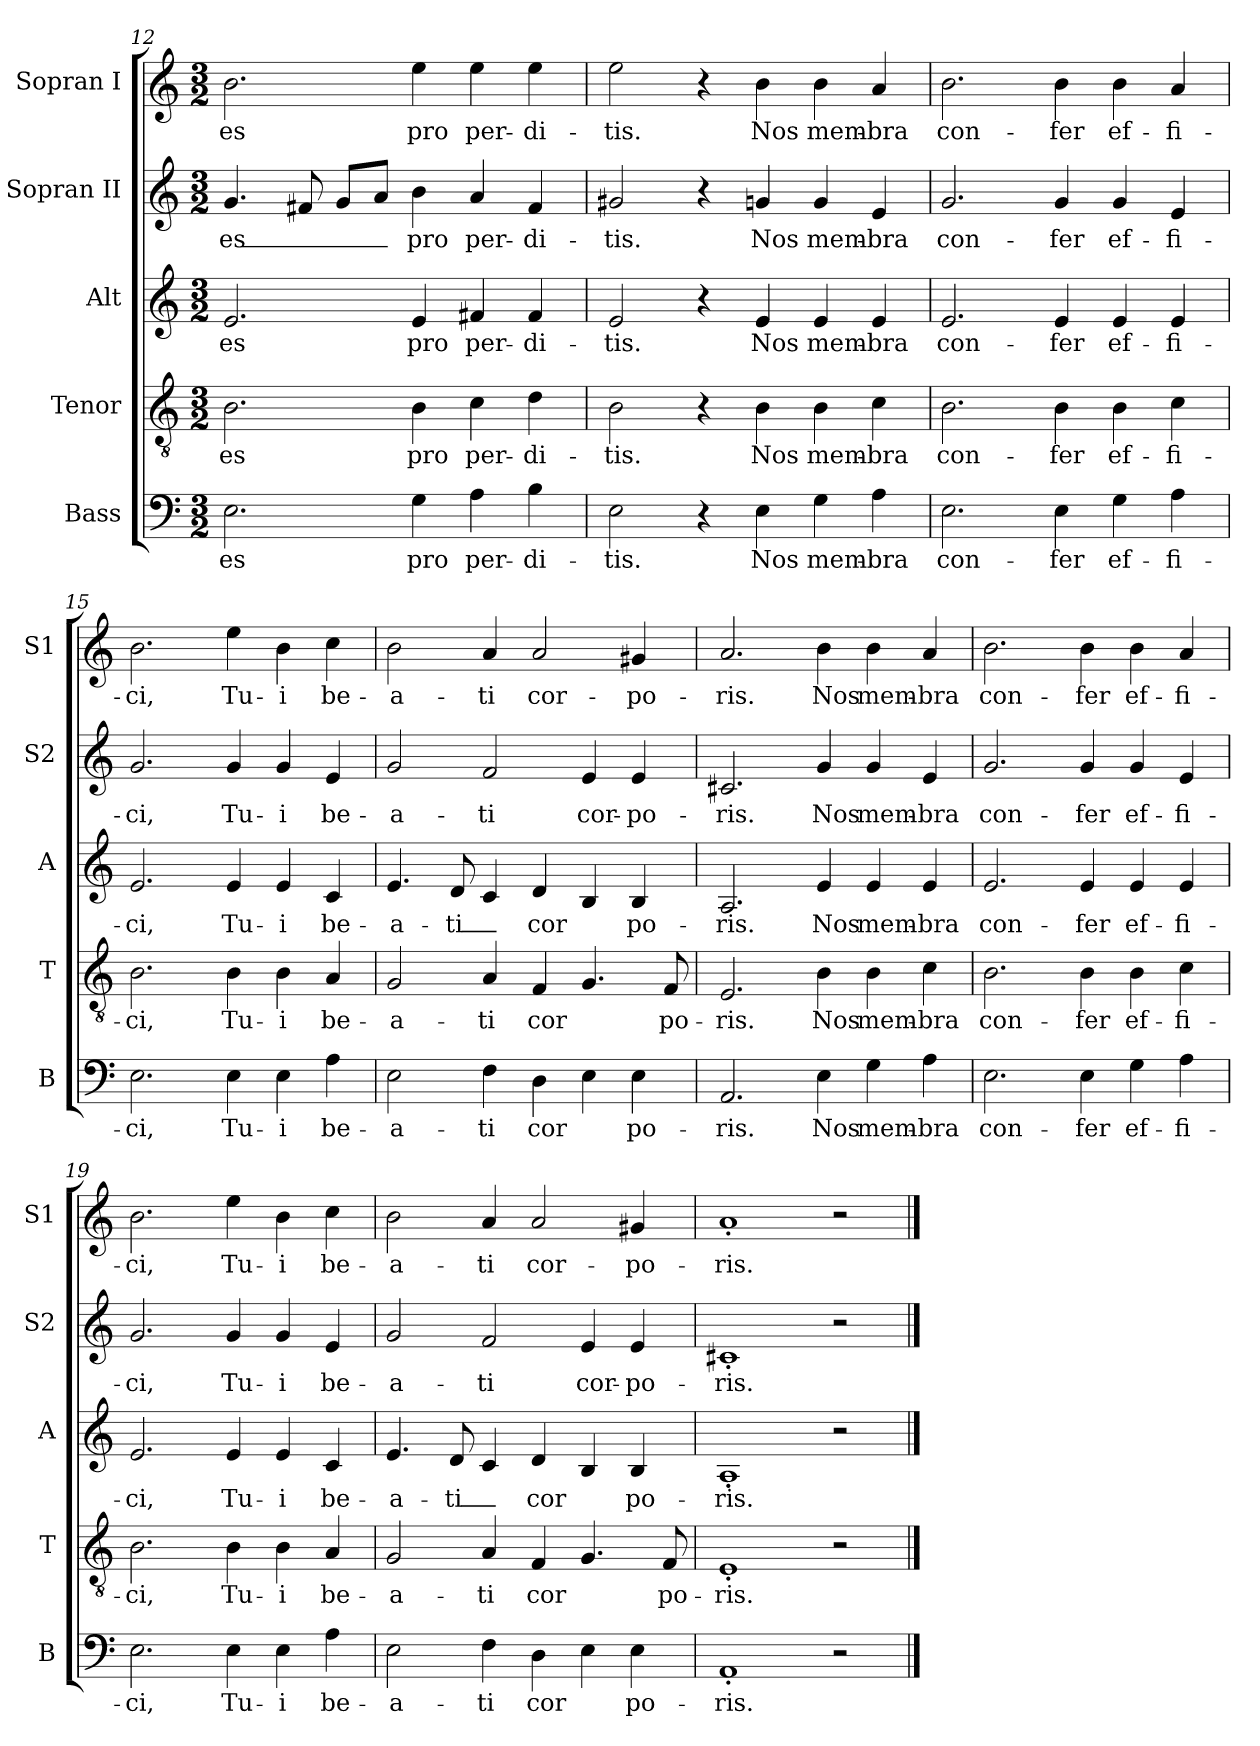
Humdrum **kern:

**kern	**text	**kern	**text	**kern	**text	**kern	**text	**kern	**text
*part5	*part5	*part4	*part4	*part3	*part3	*part2	*part2	*part1	*part1
*staff5	*staff5	*staff4	*staff4	*staff3	*staff3	*staff2	*staff2	*staff1	*staff1
*I"Bass	*	*I"Tenor	*	*I"Alt	*	*I"Sopran II	*	*I"Sopran I	*
*I'B	*	*I'T	*	*I'A	*	*I'S2	*	*I'S1	*
*clefF4	*	*clefGv2	*	*clefG2	*	*clefG2	*	*clefG2	*
*k[]	*	*k[]	*	*k[]	*	*k[]	*	*k[]	*
*M3/2	*	*M3/2	*	*M3/2	*	*M3/2	*	*M3/2	*
=12	=12	=12	=12	=12	=12	=12	=12	=12	=12
!	!LO:LY:b	!	!LO:LY:b	!	!LO:LY:b	!	!LO:LY:b	!	!LO:LY:b
2.E\	es	2.B\	es	2.e/	es	4.g/	es_	2.b\	es
.	.	.	.	.	.	8f#X/	.	.	.
.	.	.	.	.	.	8g/L	.	.	.
.	.	.	.	.	.	8a/J	.	.	.
!	!LO:LY:b	!	!LO:LY:b	!	!LO:LY:b	!	!LO:LY:b	!	!LO:LY:b
4G\	pro	4B\	pro	4e/	pro	4b\	pro	4ee\	pro
!	!LO:LY:b	!	!LO:LY:b	!	!LO:LY:b	!	!LO:LY:b	!	!LO:LY:b
4A\	per-	4c\	per-	4f#X/	per-	4a/	per-	4ee\	per-
!	!LO:LY:b	!	!LO:LY:b	!	!LO:LY:b	!	!LO:LY:b	!	!LO:LY:b
4B\	di-	4d\	di-	4f#/	di-	4f#/	di-	4ee\	di-
=13	=13	=13	=13	=13	=13	=13	=13	=13	=13
!	!LO:LY:b	!	!LO:LY:b	!	!LO:LY:b	!	!LO:LY:b	!	!LO:LY:b
2E\	-tis.	2B\	-tis.	2e/	-tis.	2g#X/	-tis.	2ee\	-tis.
4r	.	4r	.	4r	.	4r	.	4r	.
!	!LO:LY:b	!	!LO:LY:b	!	!LO:LY:b	!	!LO:LY:b	!	!LO:LY:b
4E\	Nos	4B\	Nos	4e/	Nos	4gn/	Nos	4b\	Nos
!	!LO:LY:b	!	!LO:LY:b	!	!LO:LY:b	!	!LO:LY:b	!	!LO:LY:b
4G\	mem-	4B\	mem-	4e/	mem-	4g/	mem-	4b\	mem-
!	!LO:LY:b	!	!LO:LY:b	!	!LO:LY:b	!	!LO:LY:b	!	!LO:LY:b
4A\	bra	4c\	bra	4e/	bra	4e/	bra	4a/	bra
=14	=14	=14	=14	=14	=14	=14	=14	=14	=14
!	!LO:LY:b	!	!LO:LY:b	!	!LO:LY:b	!	!LO:LY:b	!	!LO:LY:b
2.E\	con-	2.B\	con-	2.e/	con-	2.g/	con-	2.b\	con-
!	!LO:LY:b	!	!LO:LY:b	!	!LO:LY:b	!	!LO:LY:b	!	!LO:LY:b
4E\	fer	4B\	fer	4e/	fer	4g/	fer	4b\	fer
!	!LO:LY:b	!	!LO:LY:b	!	!LO:LY:b	!	!LO:LY:b	!	!LO:LY:b
4G\	ef-	4B\	ef-	4e/	ef-	4g/	ef-	4b\	ef-
!	!LO:LY:b	!	!LO:LY:b	!	!LO:LY:b	!	!LO:LY:b	!	!LO:LY:b
4A\	fi-	4c\	fi-	4e/	fi-	4e/	fi-	4a/	fi-
=15	=15	=15	=15	=15	=15	=15	=15	=15	=15
!	!LO:LY:b	!	!LO:LY:b	!	!LO:LY:b	!	!LO:LY:b	!	!LO:LY:b
2.E\	ci,	2.B\	ci,	2.e/	ci,	2.g/	ci,	2.b\	ci,
!	!LO:LY:b	!	!LO:LY:b	!	!LO:LY:b	!	!LO:LY:b	!	!LO:LY:b
4E\	Tu-	4B\	Tu-	4e/	Tu-	4g/	Tu-	4ee\	Tu-
!	!LO:LY:b	!	!LO:LY:b	!	!LO:LY:b	!	!LO:LY:b	!	!LO:LY:b
4E\	i	4B\	i	4e/	i	4g/	i	4b\	i
!	!LO:LY:b	!	!LO:LY:b	!	!LO:LY:b	!	!LO:LY:b	!	!LO:LY:b
4A\	be-	4A/	be-	4c/	be-	4e/	be-	4cc\	be-
!!LO:PB:g=z
=16	=16	=16	=16	=16	=16	=16	=16	=16	=16
!	!LO:LY:b	!	!LO:LY:b	!	!LO:LY:b	!	!LO:LY:b	!	!LO:LY:b
2E\	a-	2G/	a-	4.e/	a-	2g/	a-	2b\	a-
!	!	!	!	!	!LO:LY:b	!	!	!	!
.	.	.	.	8d/	ti_	.	.	.	.
!	!LO:LY:b	!	!LO:LY:b	!	!	!	!LO:LY:b	!	!LO:LY:b
4F\	ti	4A/	ti	4c/	.	2f/	ti	4a/	ti
!	!LO:LY:b	!	!LO:LY:b	!	!LO:LY:b	!	!	!	!LO:LY:b
4D\	cor	4F/	cor	4d/	cor	.	.	2a/	cor-
!	!	!	!	!	!	!	!LO:LY:b	!	!
4E\	.	4.G/	.	4B/	.	4e/	cor-	.	.
!	!LO:LY:b	!	!	!	!LO:LY:b	!	!LO:LY:b	!	!LO:LY:b
4E\	po-	.	.	4B/	po-	4e/	po-	4g#X/	po-
!	!	!	!LO:LY:b	!	!	!	!	!	!
.	.	8F/	po-	.	.	.	.	.	.
=17	=17	=17	=17	=17	=17	=17	=17	=17	=17
!	!LO:LY:b	!	!LO:LY:b	!	!LO:LY:b	!	!LO:LY:b	!	!LO:LY:b
2.AA/	ris.	2.E/	ris.	2.A/	ris.	2.c#X/	ris.	2.a/	ris.
!	!LO:LY:b	!	!LO:LY:b	!	!LO:LY:b	!	!LO:LY:b	!	!LO:LY:b
4E\	Nos	4B\	Nos	4e/	Nos	4g/	Nos	4b\	Nos
!	!LO:LY:b	!	!LO:LY:b	!	!LO:LY:b	!	!LO:LY:b	!	!LO:LY:b
4G\	mem-	4B\	mem-	4e/	mem-	4g/	mem-	4b\	mem-
!	!LO:LY:b	!	!LO:LY:b	!	!LO:LY:b	!	!LO:LY:b	!	!LO:LY:b
4A\	bra	4c\	bra	4e/	bra	4e/	bra	4a/	bra
=18	=18	=18	=18	=18	=18	=18	=18	=18	=18
!	!LO:LY:b	!	!LO:LY:b	!	!LO:LY:b	!	!LO:LY:b	!	!LO:LY:b
2.E\	con-	2.B\	con-	2.e/	con-	2.g/	con-	2.b\	con-
!	!LO:LY:b	!	!LO:LY:b	!	!LO:LY:b	!	!LO:LY:b	!	!LO:LY:b
4E\	fer	4B\	fer	4e/	fer	4g/	fer	4b\	fer
!	!LO:LY:b	!	!LO:LY:b	!	!LO:LY:b	!	!LO:LY:b	!	!LO:LY:b
4G\	ef-	4B\	ef-	4e/	ef-	4g/	ef-	4b\	ef-
!	!LO:LY:b	!	!LO:LY:b	!	!LO:LY:b	!	!LO:LY:b	!	!LO:LY:b
4A\	fi-	4c\	fi-	4e/	fi-	4e/	fi-	4a/	fi-
=19	=19	=19	=19	=19	=19	=19	=19	=19	=19
!	!LO:LY:b	!	!LO:LY:b	!	!LO:LY:b	!	!LO:LY:b	!	!LO:LY:b
2.E\	ci,	2.B\	ci,	2.e/	ci,	2.g/	ci,	2.b\	ci,
!	!LO:LY:b	!	!LO:LY:b	!	!LO:LY:b	!	!LO:LY:b	!	!LO:LY:b
4E\	Tu-	4B\	Tu-	4e/	Tu-	4g/	Tu-	4ee\	Tu-
!	!LO:LY:b	!	!LO:LY:b	!	!LO:LY:b	!	!LO:LY:b	!	!LO:LY:b
4E\	i	4B\	i	4e/	i	4g/	i	4b\	i
!	!LO:LY:b	!	!LO:LY:b	!	!LO:LY:b	!	!LO:LY:b	!	!LO:LY:b
4A\	be-	4A/	be-	4c/	be-	4e/	be-	4cc\	be-
=20	=20	=20	=20	=20	=20	=20	=20	=20	=20
!	!LO:LY:b	!	!LO:LY:b	!	!LO:LY:b	!	!LO:LY:b	!	!LO:LY:b
2E\	a-	2G/	a-	4.e/	a-	2g/	a-	2b\	a-
!	!	!	!	!	!LO:LY:b	!	!	!	!
.	.	.	.	8d/	ti_	.	.	.	.
!	!LO:LY:b	!	!LO:LY:b	!	!	!	!LO:LY:b	!	!LO:LY:b
4F\	ti	4A/	ti	4c/	.	2f/	ti	4a/	ti
!	!LO:LY:b	!	!LO:LY:b	!	!LO:LY:b	!	!	!	!LO:LY:b
4D\	cor	4F/	cor	4d/	cor	.	.	2a/	cor-
!	!	!	!	!	!	!	!LO:LY:b	!	!
4E\	.	4.G/	.	4B/	.	4e/	cor-	.	.
!	!LO:LY:b	!	!	!	!LO:LY:b	!	!LO:LY:b	!	!LO:LY:b
4E\	po-	.	.	4B/	po-	4e/	po-	4g#X/	po-
!	!	!	!LO:LY:b	!	!	!	!	!	!
.	.	8F/	po-	.	.	.	.	.	.
=21	=21	=21	=21	=21	=21	=21	=21	=21	=21
!	!LO:LY:b	!	!LO:LY:b	!	!LO:LY:b	!	!LO:LY:b	!	!LO:LY:b
1AA'	ris.	1E'	ris.	1A'	ris.	1c#X'	ris.	1a'	ris.
2r	.	2r	.	2r	.	2r	.	2r	.
==	==	==	==	==	==	==	==	==	==
*-	*-	*-	*-	*-	*-	*-	*-	*-	*-
